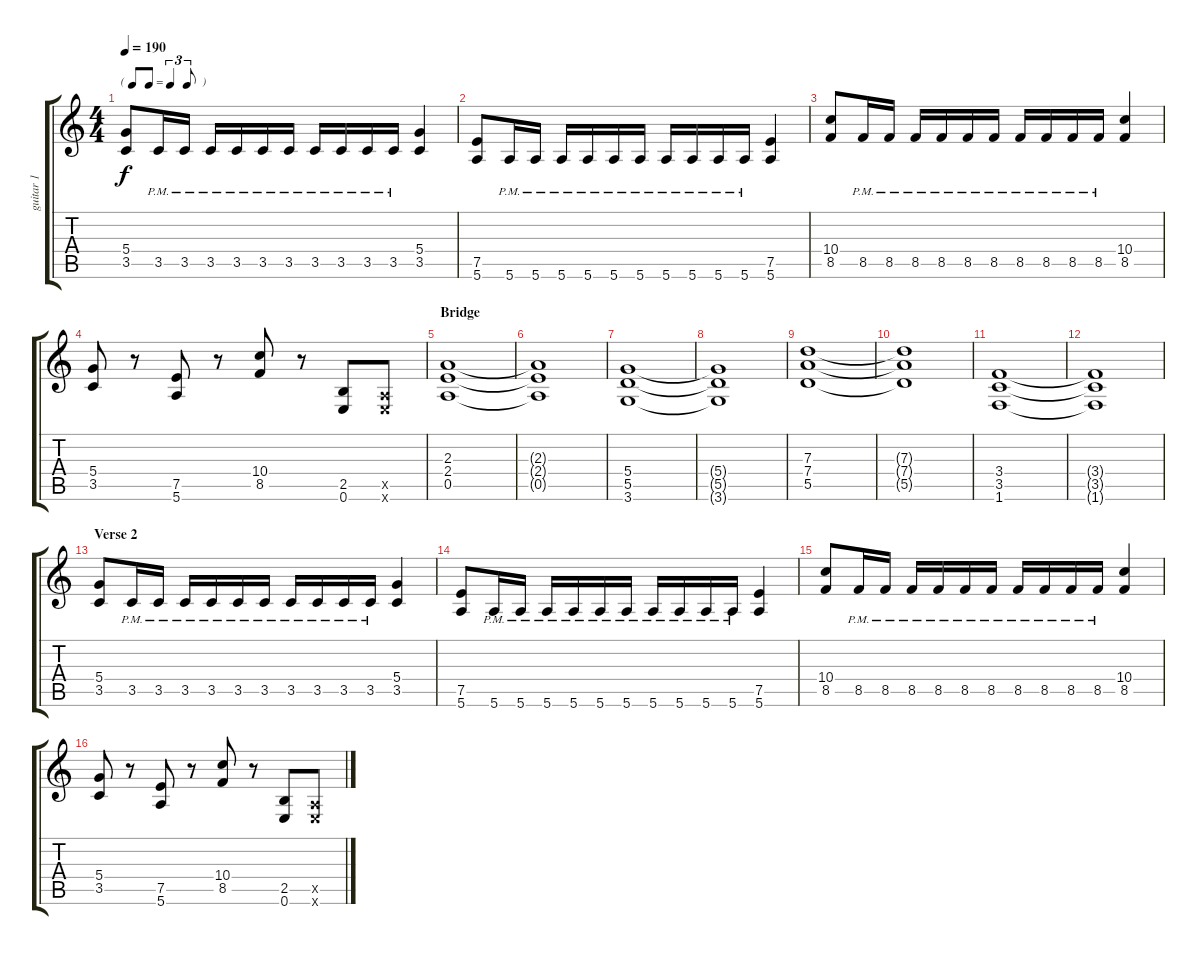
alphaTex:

\track ("guitar 1" "guitar 1") {instrument distortionguitar}
\staff {score tabs}
\tuning (E4 B3 G3 D3 A2 E2) {hide}
\ts (4 4)
\tf triplet8th
\tempo 190
\clef g2
\ks c
(5.4 3.5).8{dy f} 3.5{pm}.16 3.5{pm}.16 3.5{pm}.16 3.5{pm}.16 3.5{pm}.16 3.5{pm}.16 3.5{pm}.16 3.5{pm}.16 3.5{pm}.16 3.5{pm}.16 (5.4 3.5).4 |
(7.5 5.6).8 5.6{pm}.16 5.6{pm}.16 5.6{pm}.16 5.6{pm}.16 5.6{pm}.16 5.6{pm}.16 5.6{pm}.16 5.6{pm}.16 5.6{pm}.16 5.6{pm}.16 (7.5 5.6).4 |
(10.4 8.5).8 8.5{pm}.16 8.5{pm}.16 8.5{pm}.16 8.5{pm}.16 8.5{pm}.16 8.5{pm}.16 8.5{pm}.16 8.5{pm}.16 8.5{pm}.16 8.5{pm}.16 (10.4 8.5).4 |
(5.4 3.5).8 r.8 (7.5 5.6).8 r.8 (10.4 8.5).8 r.8 (2.5 0.6).8 (0.5{x} 0.6{x}).8 |
\section ("" "Bridge")
(2.3 2.4 0.5).1 |
(2.3{t} 2.4{t} 0.5{t}).1 |
(5.4 5.5 3.6).1 |
(5.4{t} 5.5{t} 3.6{t}).1 |
(7.3 7.4 5.5).1 |
(7.3{t} 7.4{t} 5.5{t}).1 |
(3.4 3.5 1.6).1 |
(3.4{t} 3.5{t} 1.6{t}).1 |
\section ("" "Verse 2")
(5.4 3.5).8 3.5{pm}.16 3.5{pm}.16 3.5{pm}.16 3.5{pm}.16 3.5{pm}.16 3.5{pm}.16 3.5{pm}.16 3.5{pm}.16 3.5{pm}.16 3.5{pm}.16 (5.4 3.5).4 |
(7.5 5.6).8 5.6{pm}.16 5.6{pm}.16 5.6{pm}.16 5.6{pm}.16 5.6{pm}.16 5.6{pm}.16 5.6{pm}.16 5.6{pm}.16 5.6{pm}.16 5.6{pm}.16 (7.5 5.6).4 |
(10.4 8.5).8 8.5{pm}.16 8.5{pm}.16 8.5{pm}.16 8.5{pm}.16 8.5{pm}.16 8.5{pm}.16 8.5{pm}.16 8.5{pm}.16 8.5{pm}.16 8.5{pm}.16 (10.4 8.5).4 |
(5.4 3.5).8 r.8 (7.5 5.6).8 r.8 (10.4 8.5).8 r.8 (2.5 0.6).8 (0.5{x} 0.6{x}).8
